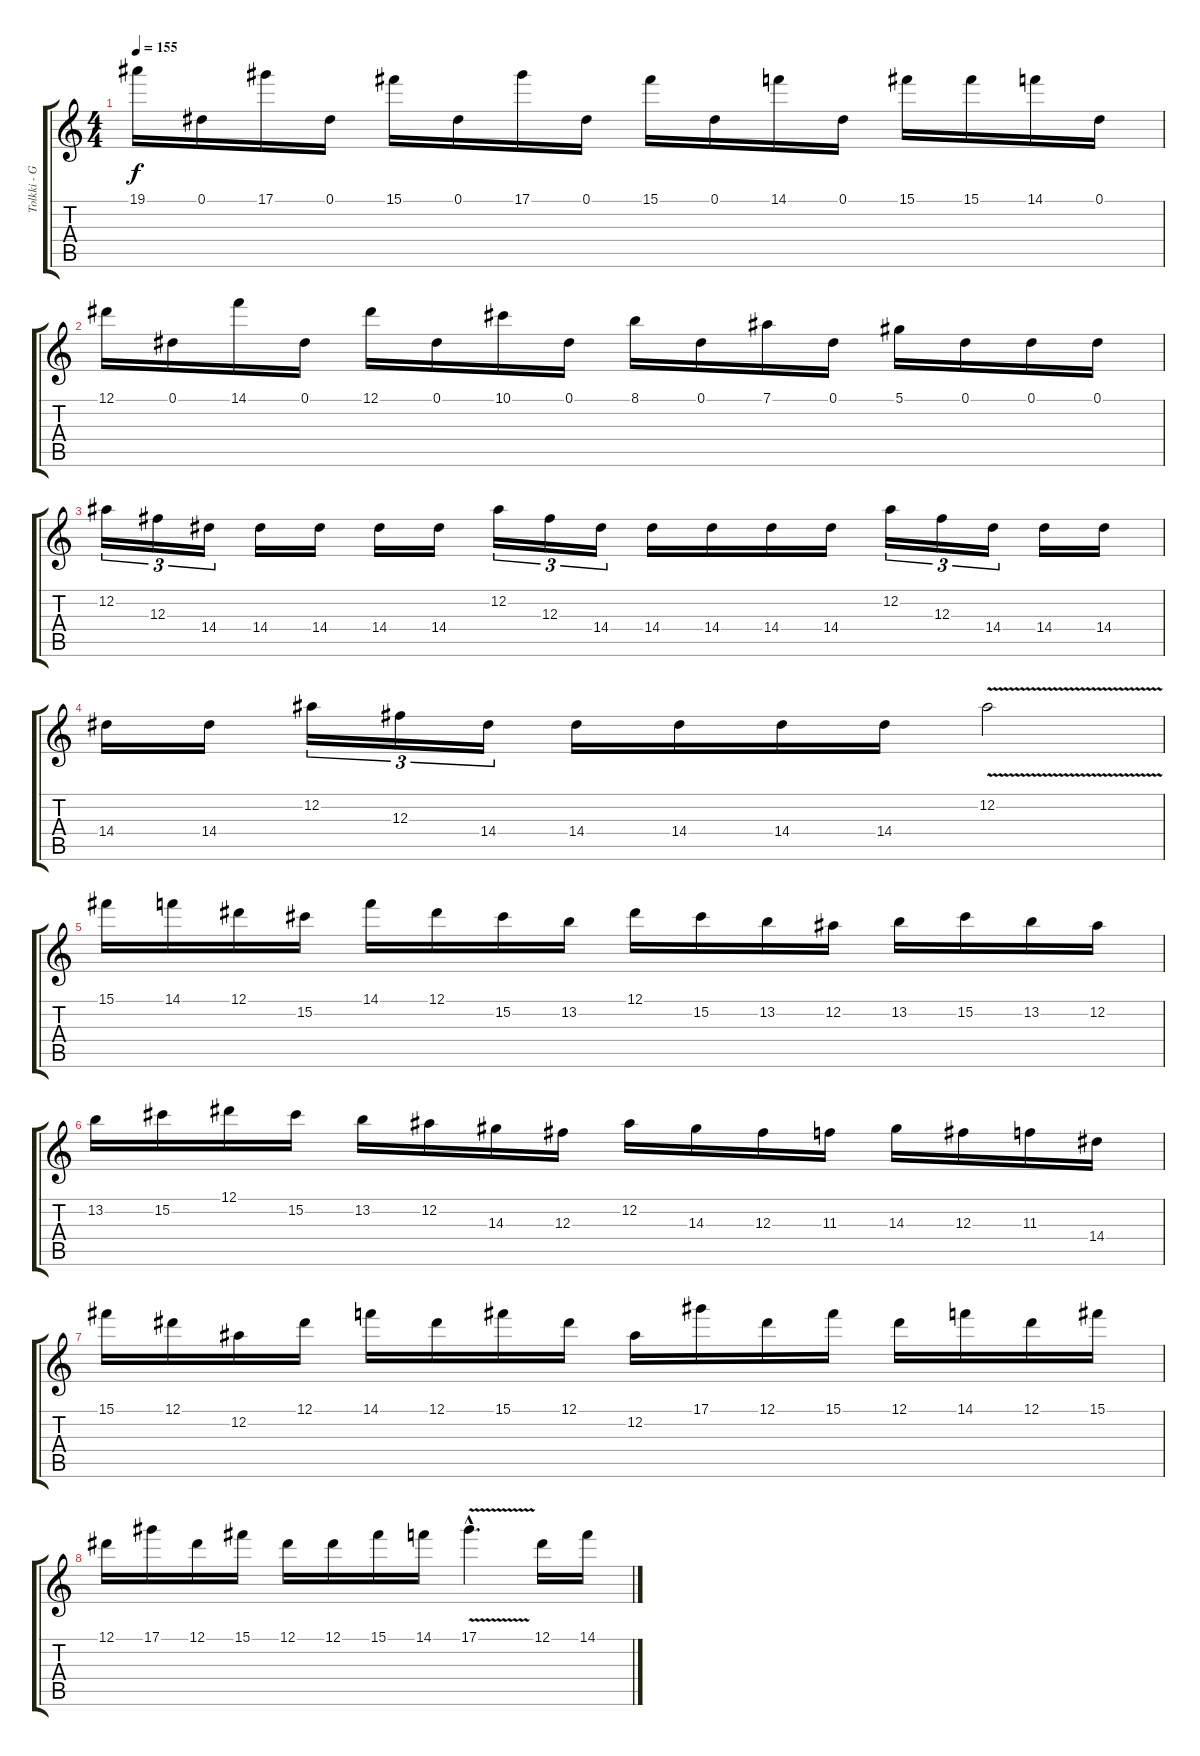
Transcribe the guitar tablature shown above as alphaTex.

\track ("Tolkki - Guitar" "Tolkki - G") {instrument distortionguitar}
\staff {score tabs}
\tuning (Eb4 Bb3 Gb3 Db3 Ab2 Eb2) {hide}
\ts (4 4)
\tempo 155
\clef g2
\ks c
19.1.16{dy f} 0.1.16 17.1.16 0.1.16 15.1.16 0.1.16 17.1.16 0.1.16 15.1.16 0.1.16 14.1.16 0.1.16 15.1.16 15.1.16 14.1.16 0.1.16 |
12.1.16 0.1.16 14.1.16 0.1.16 12.1.16 0.1.16 10.1.16 0.1.16 8.1.16 0.1.16 7.1.16 0.1.16 5.1.16 0.1.16 0.1.16 0.1.16 |
12.2.16{tu (3 2)} 12.3.16{tu (3 2)} 14.4.16{tu (3 2)} 14.4.16 14.4.16 14.4.16 14.4.16 12.2.16{tu (3 2)} 12.3.16{tu (3 2)} 14.4.16{tu (3 2)} 14.4.16 14.4.16 14.4.16 14.4.16 12.2.16{tu (3 2)} 12.3.16{tu (3 2)} 14.4.16{tu (3 2)} 14.4.16 14.4.16 |
14.4.16 14.4.16 12.2.16{tu (3 2)} 12.3.16{tu (3 2)} 14.4.16{tu (3 2)} 14.4.16 14.4.16 14.4.16 14.4.16 12.2{v}.2 |
15.1.16 14.1.16 12.1.16 15.2.16 14.1.16 12.1.16 15.2.16 13.2.16 12.1.16 15.2.16 13.2.16 12.2.16 13.2.16 15.2.16 13.2.16 12.2.16 |
13.2.16 15.2.16 12.1.16 15.2.16 13.2.16 12.2.16 14.3.16 12.3.16 12.2.16 14.3.16 12.3.16 11.3.16 14.3.16 12.3.16 11.3.16 14.4.16 |
15.1.16 12.1.16 12.2.16 12.1.16 14.1.16 12.1.16 15.1.16 12.1.16 12.2.16 17.1.16 12.1.16 15.1.16 12.1.16 14.1.16 12.1.16 15.1.16 |
12.1.16 17.1.16 12.1.16 15.1.16 12.1.16 12.1.16 15.1.16 14.1.16 17.1{v hac}.4{d} 12.1.16 14.1.16
